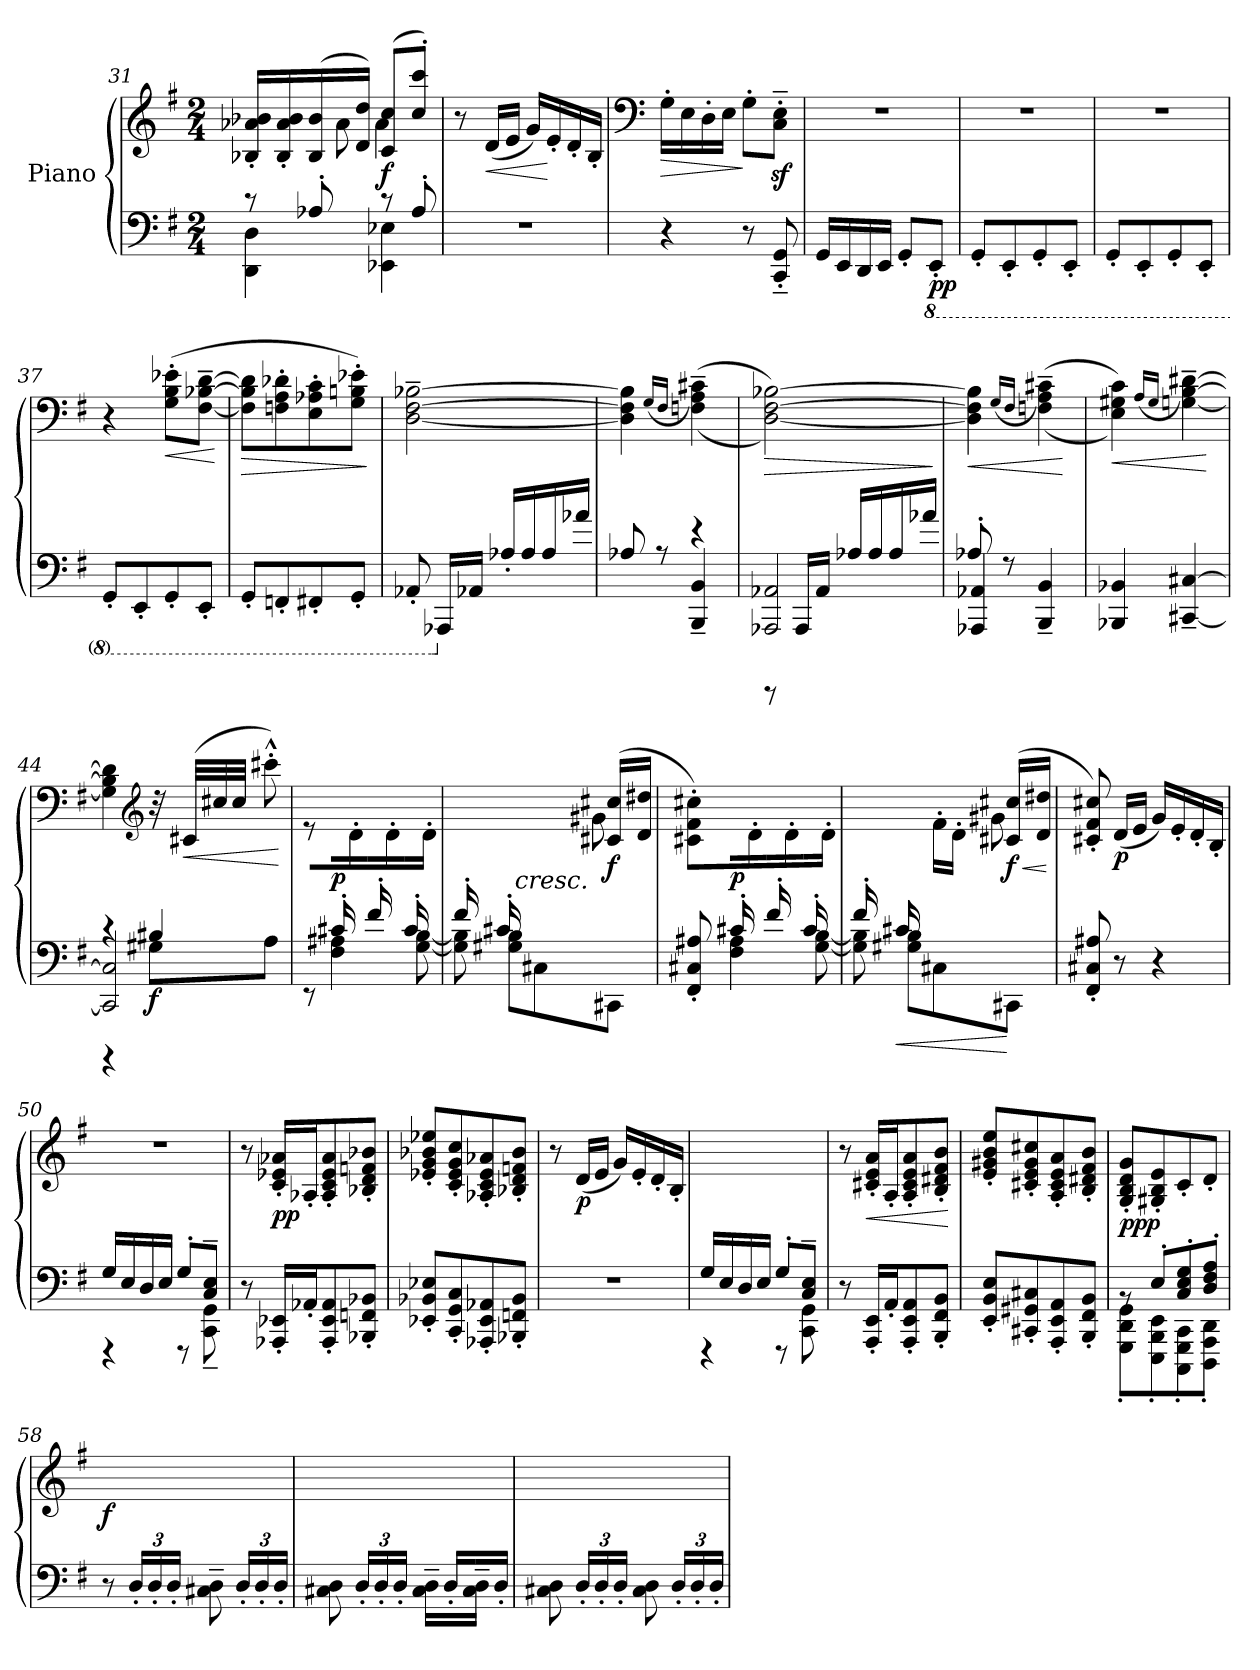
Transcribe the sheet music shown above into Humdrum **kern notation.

**kern	**kern	**dynam
*part1	*part1	*part1
*staff2	*staff1	*staff1/2
*I"Piano	*	*
!!LO:PB:g=z
*clefF4	*clefG2	*
*k[f#]	*k[f#]	*
*M2/4	*M2/4	*
=31	=31	=31
*^	*^	*
8r	4DD\ 4D\	16B-X/' 16a-X/' 16b-X/'LL	8rGGyy	.
.	.	16B-/' 16a-/' 16b-/'	.	.
8A-X'/	.	(>16B-/ 16b-/	8a-\	.
.	.	16d/ 16dd/JJ)	.	.
!	!	!	!	!LO:DY:b
8r	4EE-X\ 4E-X\	(>8c/ 8cc/L	4a-\	f
8A-'/	.	8cc/' 8ccc/'J)	.	.
*v	*v	*	*	*
*	*v	*v	*
=32	=32	=32
2r	8r	.
!	!	!LO:HP:b
.	(<16d/LL	<
.	16e/JJ	.
.	16g/LL)	.
.	16e'/	[
.	16d'/	.
.	16B'/JJ	.
=33	=33	=33
*	*clefF4	*
!	!	!LO:HP:b
4r	16G'\LL	>
.	16E\	.
.	16D'\	.
.	16E\JJ	.
8r	8G'\L	]
8CC/~' 8GG/~'	8C\z<~' 8E\z<~'J	.
=34	=34	=34
16GG/LL	2r	.
16EE/	.	.
16DD/	.	.
16EE/JJ	.	.
8GG'/L	.	.
*8ba	*	*
!	!	!LO:DY:b=2
8EEE'/J	.	pp
=35	=35	=35
8GGG'/L	2r	.
8EEE'/	.	.
8GGG'/	.	.
8EEE'/J	.	.
!!LO:PB:g=z
=36	=36	=36
8GGG'/L	2r	.
8EEE'/	.	.
8GGG'/	.	.
8EEE'/J	.	.
=37	=37	=37
8GGG'/L	4r	.
8EEE'/	.	.
!	!	!LO:HP:b
8GGG'/	(>8G\' 8B\' 8e-X\'L	<
8EEE'/J	[8F#\~ [8B-X\~ [8d\~J	.
.	.	[
=38	=38	=38
!	!	!LO:HP:b
8GGG'/L	8F#\] 8B-\] 8d\]L	>
8FFFn'/	8Fn\' 8A\' 8d-X\'	.
8FFF#X'/	8E\' 8A-X\' 8c\'	.
8GGG'/J	8G\' 8Bn\' 8e-X\'J)	.
.	.	]
=39	=39	=39
8AAA-X'/	[2D\~ [2F#\~ [2B-X\~	.
*X8ba	*	*
16AAA-/LL	.	.
16AA-X/JJ	.	.
16A-X'/LL	.	.
16A-/	.	.
16A-/	.	.
16a-X/JJ	.	.
=40	=40	=40
*^	*	*
8A-X/	4ryy	4D\] 4F#\] 4B-\]	.
8rA	.	.	.
.	.	(<16qG/LL	.
.	.	16qF#/JJ	.
4re	4BBB/~ 4BB/~	(>(<4Fn\~ 4A\~ 4c#X\~)	.
!!LO:PB:g=z
=41	=41	=41	=41
!	!	!	!LO:HP:b
8rCCCC	2AAA-X/ 2AA-X/	[2D\ [2F#\ [2B-X\))	>
16AAA-/LL	.	.	.
16AA-/JJ	.	.	.
16A-X/LL	.	.	.
16A-/	.	.	.
16A-/	.	.	.
16a-X/JJ	.	.	.
*v	*v	*	*
.	.	]
=42	=42	=42
*^	*	*
!	!	!	!LO:HP:b
8A-X'/	4AAA-X/ 4AA-X/	4D\] 4F#\] 4B-\]	<
8rF	.	.	.
.	.	(<16qG/LL	.
.	.	16qF#/JJ	.
4BBB/~ 4BB/~	4ryy	(<(>4Fn\~ 4A\~ 4c#X\~)	.
*v	*v	*	*
.	.	[
=43	=43	=43
!	!	!LO:HP:b
4BBB-X/ 4BB-X/	4E\ 4G#X\ 4c\))	<
.	(<16qA/LL	.
.	16qG#/JJ	.
[4CC#X/~ [4C#X/~	[4Gn\~ [4B\~ [4d#X\~)	.
.	.	[
=44	=44	=44
*^	*	*
*	*^	*	*
2CC#/] 2C#/]	4rGGGG	4rc	4G\] 4B\] 4d#\]	.
*	*	*	*clefG2	*
!	!	!	!	!LO:DY:b=2
.	8G#X\L	4B#X/	32r	f
!	!	!	!	!LO:HP:b
.	.	.	(>32c#X/LLL	<
.	.	.	32cc#X/	.
.	.	.	32cc#/JJJ	.
.	8A\J	.	8ccc#X'^^\)	.
*v	*v	*v	*	*
.	.	[
!!LO:PB:g=z
=45	=45	=45
*^	*	*
8ryy	8rEE	8r	.
!	!	!	!LO:DY:b
16c#X'/LL	4F#\ 4A#X\	16ryy	p
16ryy	.	16d'\JJ	.
16f#'/LL	.	16ryy	.
16ryy	.	16d'\	.
16c#'/	[8G\ [8B\	16ryy	.
16ryy	.	16d'\JJ	.
=46	=46	=46	=46
*	*	*^	*
16f#'/LL	8G\] 8B\]	4.ryy	16ryy	.
16ryy	.	.	16d'\JJ	.
16c#X'/LL	8G#X\ 8B\L	.	16ryy	.
!	!	!	!	!LO:HP:b
4ryy	.	.	16d#X'\	<
.	8C#X\	.	16f#'\	.
.	.	.	16d#'\JJ	.
!	!	!	!	!LO:DY:b
.	8CC#X\J	(>16c#/ 16cc#X/LL	8g#X\	f
16ryy	.	16d#/ 16dd#X/JJ	.	.
*	*	*v	*v	*
=47	=47	=47	=47
8ryy	8FF#/' 8C#X/' 8A#X/'	8c#X/' 8f#/' 8cc#X/')	.
!	!	!	!LO:DY:b
16c#'/LL	4F#\ 4A#\	16ryy	p
16ryy	.	16d'\	.
16f#'/	.	16ryy	.
16ryy	.	16d'\JJ	.
16c#'/LL	[8G\ [8B\	16ryy	.
16ryy	.	16d'\JJ	.
=48	=48	=48	=48
*	*	*^	*
16f#'/LL	8G\] 8B\]	4.ryy	16ryy	.
16ryy	.	.	16d'\	.
!	!	!	!	!LO:HP:b=2
16c#X/	8G#X\ 8B\L	.	16ryy	<
4ryy	.	.	16d#X'\JJ	.
.	8C#X\	.	16f#'\LL	.
.	.	.	16d#'\JJ	.
!	!	!	!	!LO:HP:n=1:b
!	!	!	!	!LO:DY:n=1:b
.	8CC#X\J	(>16c#/ 16cc#X/LL	8g#X\	[ < f
16ryy	.	16d#/ 16dd#X/JJ	.	.
*v	*v	*	*	*
*	*v	*v	*
.	.	[
!!LO:LB:g=z
=49	=49	=49
8FF#/' 8C#X/' 8A#X/'	8c#X/' 8f#/' 8cc#X/')	.
!	!	!LO:DY:b
8r	(<16d/LL	p
.	16e/JJ	.
4r	16g/LL)	.
.	16e'/	.
.	16d'/	.
.	16B'/JJ	.
=50	=50	=50
*^	*	*
16G/LL	4rFFF	2r	.
16E/	.	.	.
16D/	.	.	.
16E/JJ	.	.	.
8G'/L	8rFFF	.	.
8C/~ 8E/~J	8CC\~ 8GG\~	.	.
*v	*v	*	*
=51	=51	=51
8r	8r	.
!	!	!LO:DY:b
16AAA-X/' 16EE-X/'LL	16c/' 16e-X/' 16a-X/'LL	pp
16AA-X'/J	16A-X'/J	.
8AAA-/' 8EE-/' 8AA-/'	8A-/' 8c/' 8e-/' 8a-/'	.
8BBB-X/' 8FFn/' 8BB-X/'J	8B-X/' 8d/' 8fn/' 8b-X/'J	.
=52	=52	=52
8EE-X/' 8BB-X/' 8E-X/'L	8e-X/' 8g/' 8b-X/' 8ee-X/'L	.
8CC/' 8GG/' 8C/'	8c/' 8e-/' 8g/' 8cc/'	.
8AAA-X/' 8EE-/' 8AA-X/'	8A-X/' 8c/' 8e-/' 8a-X/'	.
8BBB-X/' 8FFn/' 8BB-/'J	8B-X/' 8d/' 8fn/' 8b-/'J	.
=53	=53	=53
2r	8r	.
!	!	!LO:DY:b
.	(<16d/LL	p
.	16e/JJ	.
.	16g/LL)	.
.	16e'/	.
.	16d'/	.
.	16B'/JJ	.
!!LO:PB:g=z
=54	=54	=54
*^	*	*
16G/LL	4rFFF	2ryy	.
16E/	.	.	.
16D/	.	.	.
16E/JJ	.	.	.
8G'/L	8rFFF	.	.
8C/~ 8E/~J	8CC\ 8GG\	.	.
*v	*v	*	*
=55	=55	=55
8r	8r	.
!	!	!LO:HP:b
16AAA/' 16EE/'LL	16c#X/' 16e/' 16a/'LL	<
16AA'/J	16A'/J	.
8AAA/' 8EE/' 8AA/'	8A/' 8c#/' 8e/' 8a/'	.
8BBB/' 8FF#/' 8BB/'J	8B/' 8d#X/' 8f#/' 8b/'J	.
.	.	[
=56	=56	=56
8EE/' 8BB/' 8E/'L	8e/' 8g#X/' 8b/' 8ee/'L	.
8CC#X/' 8GG#X/' 8C#X/'	8c#X/' 8e/' 8g#/' 8cc#X/'	.
8AAA/' 8EE/' 8AA/'	8A/' 8c#/' 8e/' 8a/'	.
8BBB/' 8FF#/' 8BB/'J	8B/' 8d#X/' 8f#/' 8b/'J	.
.	.	[
=57	=57	=57
*^	*	*
!	!	!	!LO:DY:b
8rBB	8GGG\' 8DD\' 8GG\'L	8G/' 8B/' 8d/' 8g/'L	ppp
8E'/L	8EEE\' 8BBB\' 8EE\'	8G#X/' 8B/' 8e/'	.
8C/' 8E/' 8G/'	8CCC\' 8GGG\' 8CC\'	8c'/	.
8D/' 8F#/' 8A/'J	8DDD\' 8AAA\' 8DD\'J	8d'/J	.
=58	=58	=58	=58
!	!	!	!LO:DY:b
*v	*v	*	*
8r	2ryy	f
*Xbrackettup	*	*
24D'/LL	.	.
24D'/	.	.
24D'/JJ	.	.
8C#X\~ 8D\~	.	.
24D'/LL	.	.
24D'/	.	.
24D'/JJ	.	.
!!LO:LB:g=z
=59	=59	=59
*^	*	*
8rAyy	8C#X\ 8D\	2ryy	.
24D'/LL	8rAAAyy	.	.
24D'/	.	.	.
24D'/JJ	.	.	.
16rAyy	16C#\~ 16D\~LL	.	.
16D'/LL	16rCCyy	.	.
16rAyy	16C#\~ 16D\~JJ	.	.
16D'/JJ	16rAAAyy	.	.
*v	*v	*	*
=60	=60	=60
8C#X\ 8D\	2ryy	.
24D'/LL	.	.
24D'/	.	.
24D'/JJ	.	.
8C#\ 8D\	.	.
24D'/LL	.	.
24D'/	.	.
24D'/JJ	.	.
=	=	=
*-	*-	*-
